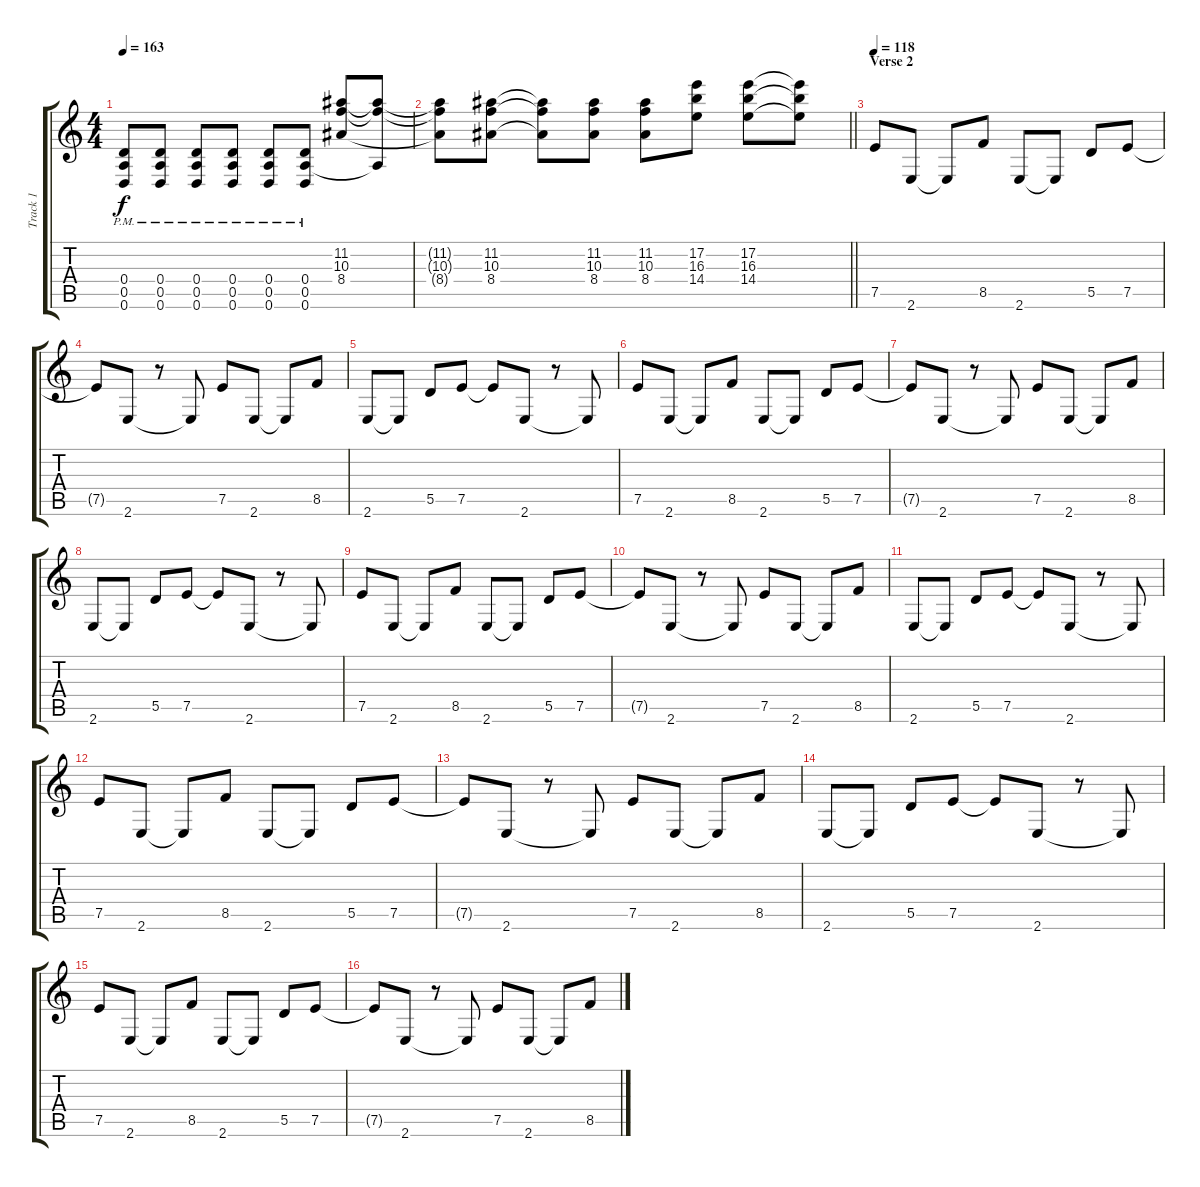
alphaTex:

\track ("Track 1" "Track 1") {instrument distortionguitar}
\staff {score tabs}
\tuning (E4 B3 G3 D3 A2 D2) {hide}
\ts (4 4)
\tempo 163
\clef g2
\ks c
(0.4{pm} 0.5{pm} 0.6{pm}).8{dy f} (0.4{pm} 0.5{pm} 0.6{pm}).8 (0.4{pm} 0.5{pm} 0.6{pm}).8 (0.4{pm} 0.5{pm} 0.6{pm}).8 (0.4{pm} 0.5{pm} 0.6{pm}).8 (0.4{pm} 0.5{pm} 0.6{pm}).8 (11.2 10.3 8.4).8 (11.2{t} 10.3{t} 0.5{t}).8 |
\barLineRight lightlight
(11.2{t} 10.3{t} 8.4{t}).8 (11.2 10.3 8.4).8 (11.2{t} 10.3{t} 8.4{t}).8 (11.2 10.3 8.4).8 (11.2 10.3 8.4).8 (17.2 16.3 14.4).8 (17.2 16.3 14.4).8 (17.2{t} 16.3{t} 14.4{t}).8 |
\section ("" "Verse 2")
\tempo 118
7.5.8 2.6.8 2.6{t}.8 8.5.8 2.6.8 2.6{t}.8 5.5.8 7.5.8 |
7.5{t}.8 2.6.8 r.8 2.6{t}.8 7.5.8 2.6.8 2.6{t}.8 8.5.8 |
2.6.8 2.6{t}.8 5.5.8 7.5.8 7.5{t}.8 2.6.8 r.8 2.6{t}.8 |
7.5.8 2.6.8 2.6{t}.8 8.5.8 2.6.8 2.6{t}.8 5.5.8 7.5.8 |
7.5{t}.8 2.6.8 r.8 2.6{t}.8 7.5.8 2.6.8 2.6{t}.8 8.5.8 |
2.6.8 2.6{t}.8 5.5.8 7.5.8 7.5{t}.8 2.6.8 r.8 2.6{t}.8 |
7.5.8 2.6.8 2.6{t}.8 8.5.8 2.6.8 2.6{t}.8 5.5.8 7.5.8 |
7.5{t}.8 2.6.8 r.8 2.6{t}.8 7.5.8 2.6.8 2.6{t}.8 8.5.8 |
2.6.8 2.6{t}.8 5.5.8 7.5.8 7.5{t}.8 2.6.8 r.8 2.6{t}.8 |
7.5.8 2.6.8 2.6{t}.8 8.5.8 2.6.8 2.6{t}.8 5.5.8 7.5.8 |
7.5{t}.8 2.6.8 r.8 2.6{t}.8 7.5.8 2.6.8 2.6{t}.8 8.5.8 |
2.6.8 2.6{t}.8 5.5.8 7.5.8 7.5{t}.8 2.6.8 r.8 2.6{t}.8 |
7.5.8 2.6.8 2.6{t}.8 8.5.8 2.6.8 2.6{t}.8 5.5.8 7.5.8 |
7.5{t}.8 2.6.8 r.8 2.6{t}.8 7.5.8 2.6.8 2.6{t}.8 8.5.8
